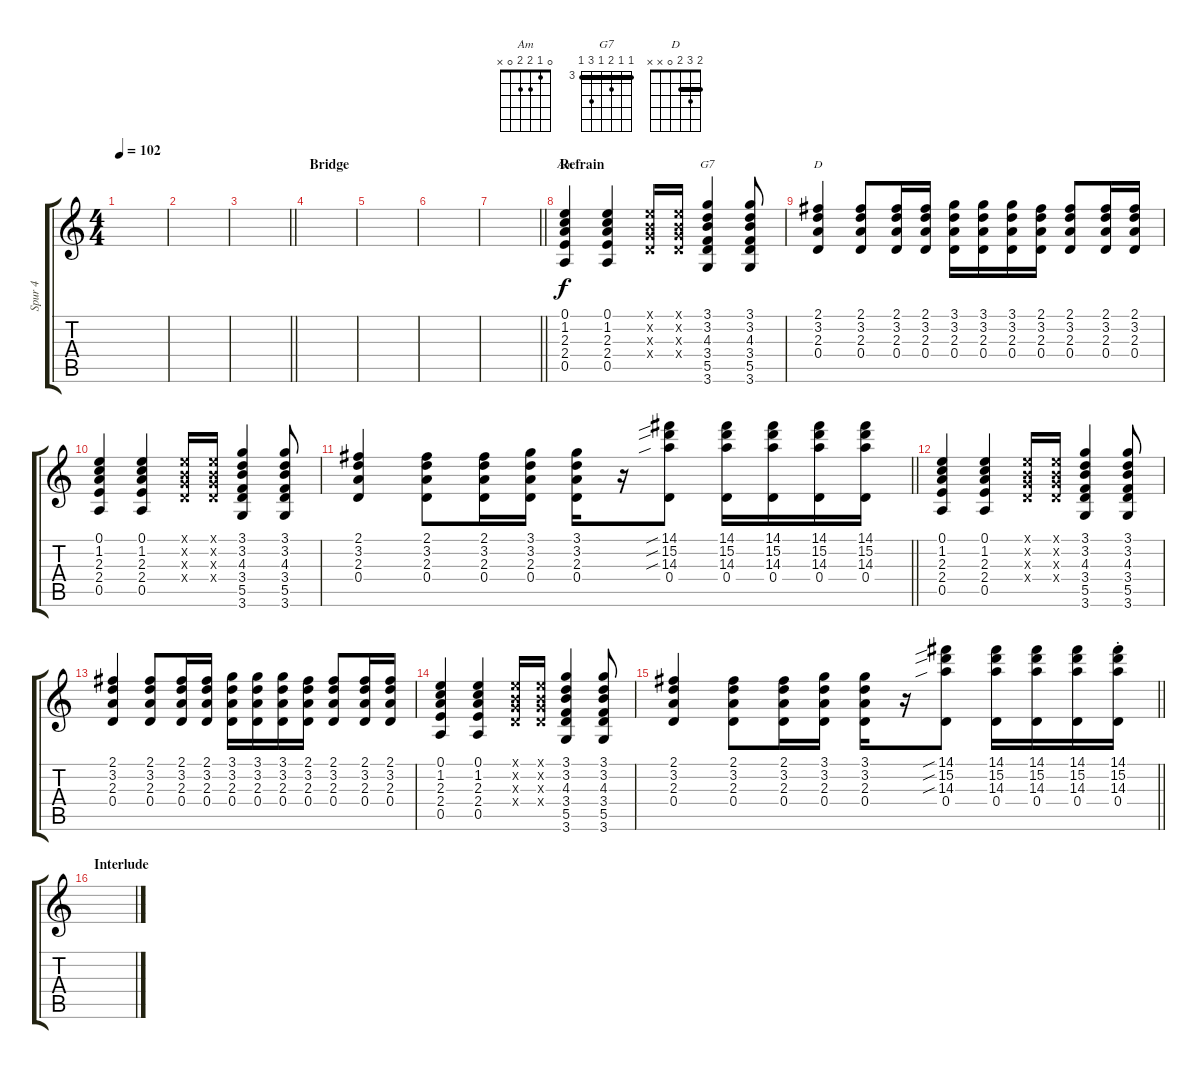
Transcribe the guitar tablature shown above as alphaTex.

\track ("Spur 4" "Spur 4") {instrument overdrivenguitar}
\staff {score tabs}
\tuning (E4 B3 G3 D3 A2 E2) {hide}
\chord ("Am" 0 1 2 2 0 x)
\chord ("G7" 3 3 4 3 5 3) {firstfret 3 barre 3}
\chord ("D" 2 3 2 0 x x) {barre 2}
\ts (4 4)
\tempo 102
\clef g2
\ks c
|
|
\barLineRight lightlight
|
\section ("" "Bridge")
|
|
|
\barLineRight lightlight
|
\section ("" "Refrain")
(0.1 1.2 2.3 2.4 0.5).4{ch "Am"} (0.1 1.2 2.3 2.4 0.5).4 (0.1{x} 0.2{x} 0.3{x} 0.4{x}).16 (0.1{x} 0.2{x} 0.3{x} 0.4{x}).16 (3.1 3.2 4.3 3.4 5.5 3.6).4{ch "G7"} (3.1 3.2 4.3 3.4 5.5 3.6).8 |
(2.1 3.2 2.3 0.4).4{ch "D"} (2.1 3.2 2.3 0.4).8 (2.1 3.2 2.3 0.4).16 (2.1 3.2 2.3 0.4).16 (3.1 3.2 2.3 0.4).16 (3.1 3.2 2.3 0.4).16 (3.1 3.2 2.3 0.4).16 (2.1 3.2 2.3 0.4).16 (2.1 3.2 2.3 0.4).8 (2.1 3.2 2.3 0.4).16 (2.1 3.2 2.3 0.4).16 |
(0.1 1.2 2.3 2.4 0.5).4 (0.1 1.2 2.3 2.4 0.5).4 (0.1{x} 0.2{x} 0.3{x} 0.4{x}).16 (0.1{x} 0.2{x} 0.3{x} 0.4{x}).16 (3.1 3.2 4.3 3.4 5.5 3.6).4 (3.1 3.2 4.3 3.4 5.5 3.6).8 |
\barLineRight lightlight
(2.1 3.2 2.3 0.4).4 (2.1 3.2 2.3 0.4).8 (2.1 3.2 2.3 0.4).16 (3.1 3.2 2.3 0.4).16 (3.1 3.2 2.3 0.4).16 r.16 (14.1{sib} 15.2{sib} 14.3{sib} 0.4).8 (14.1 15.2 14.3 0.4).16 (14.1 15.2 14.3 0.4).16 (14.1 15.2 14.3 0.4).16 (14.1 15.2 14.3 0.4).16 |
(0.1 1.2 2.3 2.4 0.5).4 (0.1 1.2 2.3 2.4 0.5).4 (0.1{x} 0.2{x} 0.3{x} 0.4{x}).16 (0.1{x} 0.2{x} 0.3{x} 0.4{x}).16 (3.1 3.2 4.3 3.4 5.5 3.6).4 (3.1 3.2 4.3 3.4 5.5 3.6).8 |
(2.1 3.2 2.3 0.4).4 (2.1 3.2 2.3 0.4).8 (2.1 3.2 2.3 0.4).16 (2.1 3.2 2.3 0.4).16 (3.1 3.2 2.3 0.4).16 (3.1 3.2 2.3 0.4).16 (3.1 3.2 2.3 0.4).16 (2.1 3.2 2.3 0.4).16 (2.1 3.2 2.3 0.4).8 (2.1 3.2 2.3 0.4).16 (2.1 3.2 2.3 0.4).16 |
(0.1 1.2 2.3 2.4 0.5).4 (0.1 1.2 2.3 2.4 0.5).4 (0.1{x} 0.2{x} 0.3{x} 0.4{x}).16 (0.1{x} 0.2{x} 0.3{x} 0.4{x}).16 (3.1 3.2 4.3 3.4 5.5 3.6).4 (3.1 3.2 4.3 3.4 5.5 3.6).8 |
\barLineRight lightlight
(2.1 3.2 2.3 0.4).4 (2.1 3.2 2.3 0.4).8 (2.1 3.2 2.3 0.4).16 (3.1 3.2 2.3 0.4).16 (3.1 3.2 2.3 0.4).16 r.16 (14.1{sib} 15.2{sib} 14.3{sib} 0.4).8 (14.1 15.2 14.3 0.4).16 (14.1 15.2 14.3 0.4).16 (14.1 15.2 14.3 0.4).16 (14.1{st} 15.2{st} 14.3{st} 0.4{st}).16 |
\section ("" "Interlude")
